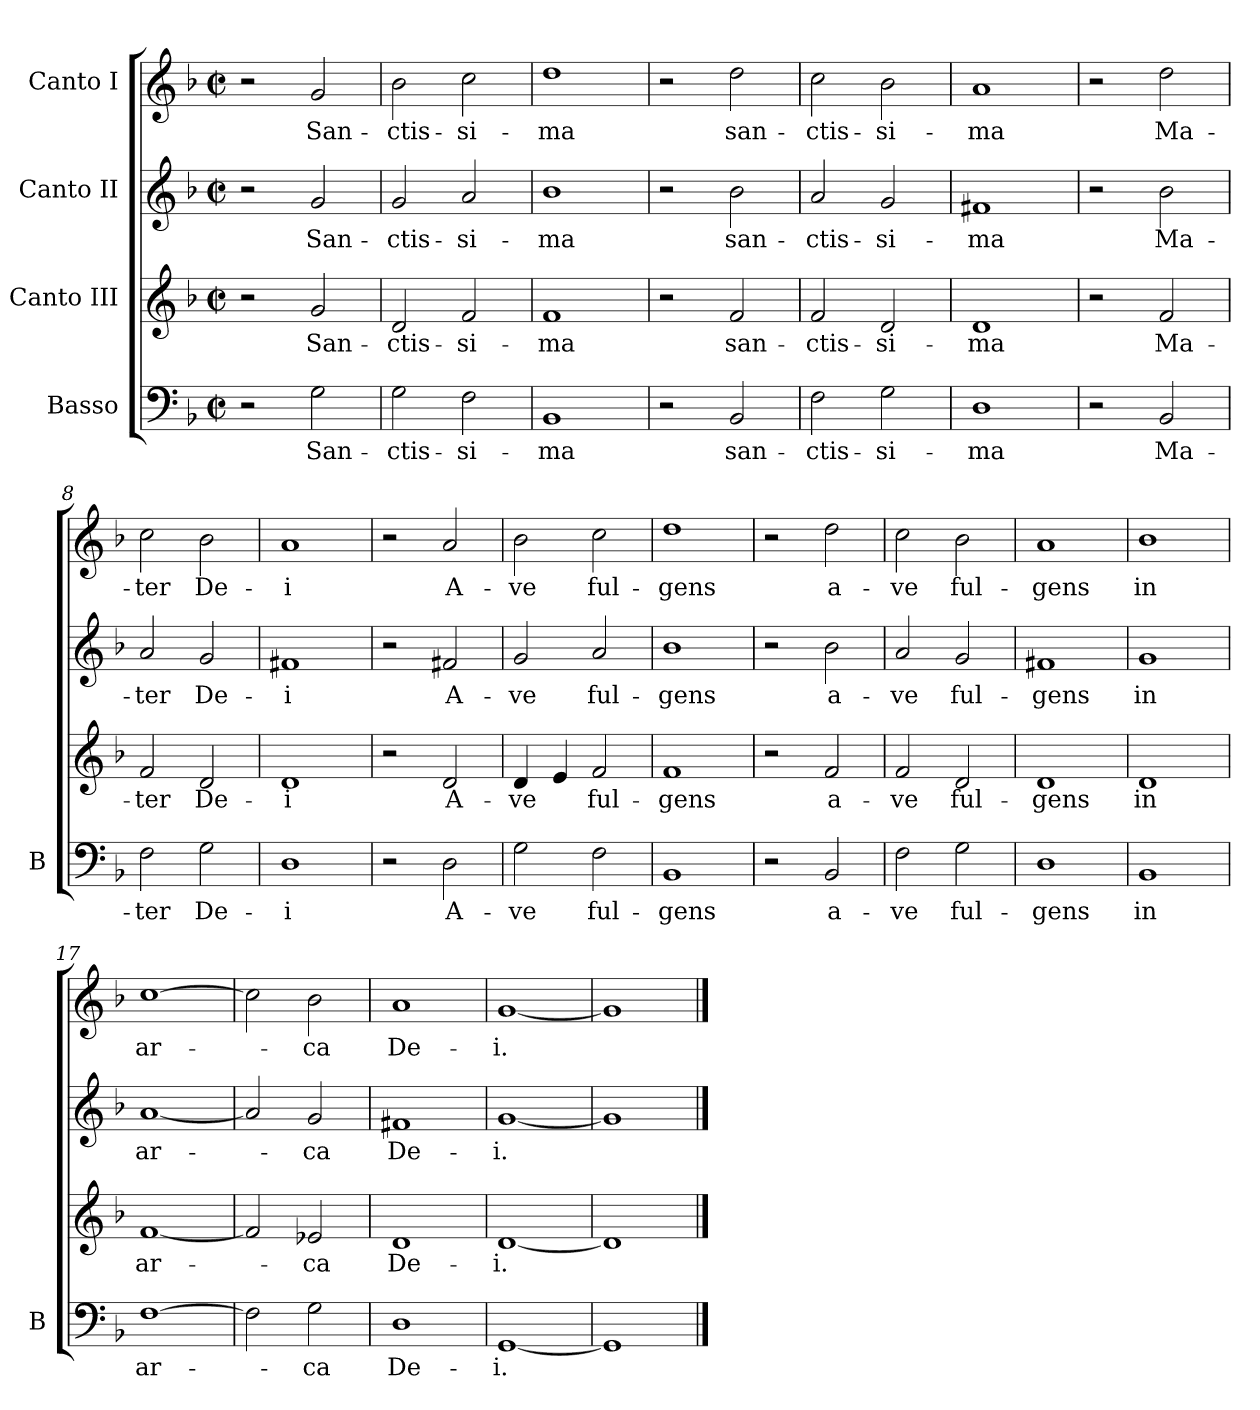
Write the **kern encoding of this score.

**kern	**text	**kern	**text	**kern	**text	**kern	**text
*part4	*part4	*part3	*part3	*part2	*part2	*part1	*part1
*staff4	*staff4	*staff3	*staff3	*staff2	*staff2	*staff1	*staff1
*I"Basso	*	*I"Canto III	*	*I"Canto II	*	*I"Canto I	*
*I'B	*	*	*	*	*	*	*
*clefF4	*	*clefG2	*	*clefG2	*	*clefG2	*
*k[b-]	*	*k[b-]	*	*k[b-]	*	*k[b-]	*
*M2/2	*	*M2/2	*	*M2/2	*	*M2/2	*
*met(c|)	*	*met(c|)	*	*met(c|)	*	*met(c|)	*
=1	=1	=1	=1	=1	=1	=1	=1
2r	.	2r	.	2r	.	2r	.
2G\	San-	2g/	San-	2g/	San-	2g/	San-
=2	=2	=2	=2	=2	=2	=2	=2
2G\	-ctis-	2d/	-ctis-	2g/	-ctis-	2b-\	-ctis-
2F\	-si-	2f/	-si-	2a/	-si-	2cc\	-si-
=3	=3	=3	=3	=3	=3	=3	=3
1BB-	-ma	1f	-ma	1b-	-ma	1dd	-ma
=4	=4	=4	=4	=4	=4	=4	=4
2r	.	2r	.	2r	.	2r	.
2BB-/	san-	2f/	san-	2b-\	san-	2dd\	san-
=5	=5	=5	=5	=5	=5	=5	=5
2F\	-ctis-	2f/	-ctis-	2a/	-ctis-	2cc\	-ctis-
2G\	-si-	2d/	-si-	2g/	-si-	2b-\	-si-
=6	=6	=6	=6	=6	=6	=6	=6
1D	-ma	1d	-ma	1f#X	-ma	1a	-ma
=7	=7	=7	=7	=7	=7	=7	=7
2r	.	2r	.	2r	.	2r	.
2BB-/	Ma-	2f/	Ma-	2b-\	Ma-	2dd\	Ma-
=8	=8	=8	=8	=8	=8	=8	=8
2F\	-ter	2f/	-ter	2a/	-ter	2cc\	-ter
2G\	De-	2d/	De-	2g/	De-	2b-\	De-
=9	=9	=9	=9	=9	=9	=9	=9
1D	-i	1d	-i	1f#X	-i	1a	-i
=10	=10	=10	=10	=10	=10	=10	=10
2r	.	2r	.	2r	.	2r	.
2D\	A-	2d/	A-	2f#X/	A-	2a/	A-
=11	=11	=11	=11	=11	=11	=11	=11
2G\	-ve	4d/	-ve	2g/	-ve	2b-\	-ve
.	.	4e/	.	.	.	.	.
2F\	ful-	2f/	ful-	2a/	ful-	2cc\	ful-
=12	=12	=12	=12	=12	=12	=12	=12
1BB-	-gens	1f	-gens	1b-	-gens	1dd	-gens
=13	=13	=13	=13	=13	=13	=13	=13
2r	.	2r	.	2r	.	2r	.
2BB-/	a-	2f/	a-	2b-\	a-	2dd\	a-
=14	=14	=14	=14	=14	=14	=14	=14
2F\	-ve	2f/	-ve	2a/	-ve	2cc\	-ve
2G\	ful-	2d/	ful-	2g/	ful-	2b-\	ful-
=15	=15	=15	=15	=15	=15	=15	=15
1D	-gens	1d	-gens	1f#X	-gens	1a	-gens
=16	=16	=16	=16	=16	=16	=16	=16
1BB-	in	1d	in	1g	in	1b-	in
=17	=17	=17	=17	=17	=17	=17	=17
[1F	ar-	[1f	ar-	[1a	ar-	[1cc	ar-
=18	=18	=18	=18	=18	=18	=18	=18
2F\]	.	2f/]	.	2a/]	.	2cc\]	.
2G\	-ca	2e-X/	-ca	2g/	-ca	2b-\	-ca
=19	=19	=19	=19	=19	=19	=19	=19
1D	De-	1d	De-	1f#X	De-	1a	De-
=20	=20	=20	=20	=20	=20	=20	=20
[1GG	-i.	[1d	-i.	[1g	-i.	[1g	-i.
=21	=21	=21	=21	=21	=21	=21	=21
1GG]	.	1d]	.	1g]	.	1g]	.
==	==	==	==	==	==	==	==
*-	*-	*-	*-	*-	*-	*-	*-
